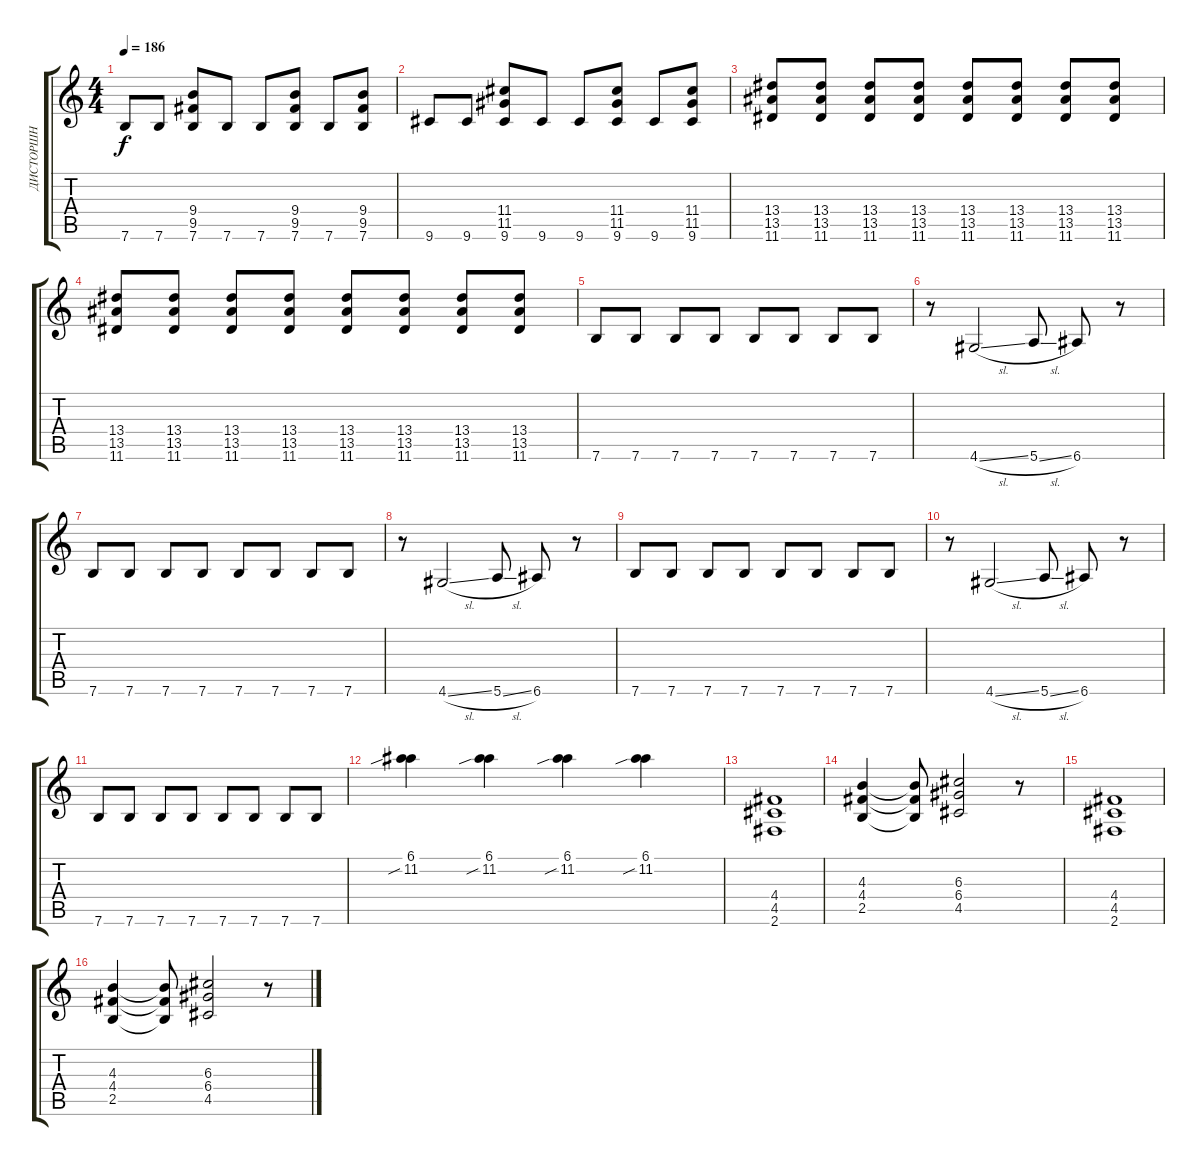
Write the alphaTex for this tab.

\track ("ДИСТОРШН" "ДИСТОРШН") {instrument distortionguitar}
\staff {score tabs}
\tuning (E4 B3 G3 D3 A2 E2) {hide}
\ts (4 4)
\tempo 186
\clef g2
\ks c
7.6.8{dy f} 7.6.8 (9.4 9.5 7.6).8 7.6.8 7.6.8 (9.4 9.5 7.6).8 7.6.8 (9.4 9.5 7.6).8 |
9.6.8 9.6.8 (11.4 11.5 9.6).8 9.6.8 9.6.8 (11.4 11.5 9.6).8 9.6.8 (11.4 11.5 9.6).8 |
(13.4 13.5 11.6).8 (13.4 13.5 11.6).8 (13.4 13.5 11.6).8 (13.4 13.5 11.6).8 (13.4 13.5 11.6).8 (13.4 13.5 11.6).8 (13.4 13.5 11.6).8 (13.4 13.5 11.6).8 |
(13.4 13.5 11.6).8 (13.4 13.5 11.6).8 (13.4 13.5 11.6).8 (13.4 13.5 11.6).8 (13.4 13.5 11.6).8 (13.4 13.5 11.6).8 (13.4 13.5 11.6).8 (13.4 13.5 11.6).8 |
7.6.8 7.6.8 7.6.8 7.6.8 7.6.8 7.6.8 7.6.8 7.6.8 |
r.8 4.6{sl}.2 5.6{sl}.8 6.6.8 r.8 |
7.6.8 7.6.8 7.6.8 7.6.8 7.6.8 7.6.8 7.6.8 7.6.8 |
r.8 4.6{sl}.2 5.6{sl}.8 6.6.8 r.8 |
7.6.8 7.6.8 7.6.8 7.6.8 7.6.8 7.6.8 7.6.8 7.6.8 |
r.8 4.6{sl}.2 5.6{sl}.8 6.6.8 r.8 |
7.6.8 7.6.8 7.6.8 7.6.8 7.6.8 7.6.8 7.6.8 7.6.8 |
(6.1 11.2{sib}).4 (6.1 11.2{sib}).4 (6.1 11.2{sib}).4 (6.1 11.2{sib}).4 |
(4.4 4.5 2.6).1 |
(4.3 4.4 2.5).4 (4.3{t} 4.4{t} 2.5{t}).8 (6.3 6.4 4.5).2 r.8 |
(4.4 4.5 2.6).1 |
(4.3 4.4 2.5).4 (4.3{t} 4.4{t} 2.5{t}).8 (6.3 6.4 4.5).2 r.8
